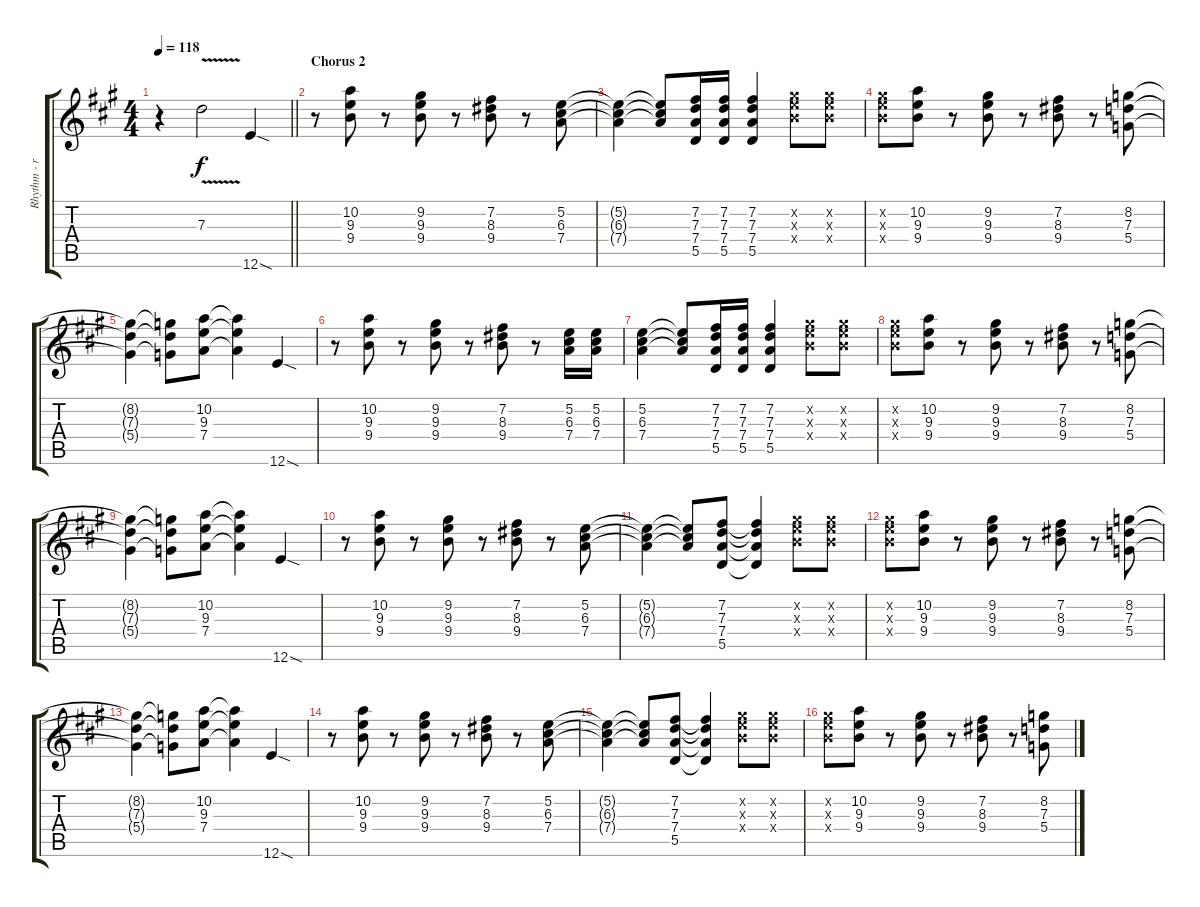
\track ("Rhythm - right" "Rhythm - r") {instrument distortionguitar}
\staff {score tabs}
\tuning (E4 B3 G3 D3 A2 E2) {hide}
\ts (4 4)
\tempo 118
\clef g2
\barLineRight lightlight
\ks a
r.4{dy f} 7.3{v}.2 12.6{sod}.4 |
\section ("" "Chorus 2")
r.8 (10.2 9.3 9.4).8 r.8 (9.2 9.3 9.4).8 r.8 (7.2 8.3 9.4).8 r.8 (5.2 6.3 7.4).8 |
(5.2{t} 6.3{t} 7.4{t}).4 (5.2{t} 6.3{t} 7.4{t}).8 (7.2 7.3 7.4 5.5).16 (7.2 7.3 7.4 5.5).16 (7.2 7.3 7.4 5.5).4 (9.2{x} 9.3{x} 9.4{x}).8 (9.2{x} 9.3{x} 9.4{x}).8 |
(9.2{x} 9.3{x} 9.4{x}).8 (10.2 9.3 9.4).8 r.8 (9.2 9.3 9.4).8 r.8 (7.2 8.3 9.4).8 r.8 (8.2 7.3 5.4).8 |
(8.2{t} 7.3{t} 5.4{t}).4 (8.2{t} 7.3{t} 5.4{t}).8 (10.2 9.3 7.4).8 (10.2{t} 9.3{t} 7.4{t}).4 12.6{sod}.4 |
r.8 (10.2 9.3 9.4).8 r.8 (9.2 9.3 9.4).8 r.8 (7.2 8.3 9.4).8 r.8 (5.2 6.3 7.4).16 (5.2 6.3 7.4).16 |
(5.2 6.3 7.4).4 (5.2{t} 6.3{t} 7.4{t}).8 (7.2 7.3 7.4 5.5).16 (7.2 7.3 7.4 5.5).16 (7.2 7.3 7.4 5.5).4 (9.2{x} 9.3{x} 9.4{x}).8 (9.2{x} 9.3{x} 9.4{x}).8 |
(9.2{x} 9.3{x} 9.4{x}).8 (10.2 9.3 9.4).8 r.8 (9.2 9.3 9.4).8 r.8 (7.2 8.3 9.4).8 r.8 (8.2 7.3 5.4).8 |
(8.2{t} 7.3{t} 5.4{t}).4 (8.2{t} 7.3{t} 5.4{t}).8 (10.2 9.3 7.4).8 (10.2{t} 9.3{t} 7.4{t}).4 12.6{sod}.4 |
r.8 (10.2 9.3 9.4).8 r.8 (9.2 9.3 9.4).8 r.8 (7.2 8.3 9.4).8 r.8 (5.2 6.3 7.4).8 |
(5.2{t} 6.3{t} 7.4{t}).4 (5.2{t} 6.3{t} 7.4{t}).8 (7.2 7.3 7.4 5.5).8 (7.2{t} 7.3{t} 7.4{t} 5.5{t}).4 (9.2{x} 9.3{x} 9.4{x}).8 (9.2{x} 9.3{x} 9.4{x}).8 |
(9.2{x} 9.3{x} 9.4{x}).8 (10.2 9.3 9.4).8 r.8 (9.2 9.3 9.4).8 r.8 (7.2 8.3 9.4).8 r.8 (8.2 7.3 5.4).8 |
(8.2{t} 7.3{t} 5.4{t}).4 (8.2{t} 7.3{t} 5.4{t}).8 (10.2 9.3 7.4).8 (10.2{t} 9.3{t} 7.4{t}).4 12.6{sod}.4 |
r.8 (10.2 9.3 9.4).8 r.8 (9.2 9.3 9.4).8 r.8 (7.2 8.3 9.4).8 r.8 (5.2 6.3 7.4).8 |
(5.2{t} 6.3{t} 7.4{t}).4 (5.2{t} 6.3{t} 7.4{t}).8 (7.2 7.3 7.4 5.5).8 (7.2{t} 7.3{t} 7.4{t} 5.5{t}).4 (9.2{x} 9.3{x} 9.4{x}).8 (9.2{x} 9.3{x} 9.4{x}).8 |
(9.2{x} 9.3{x} 9.4{x}).8 (10.2 9.3 9.4).8 r.8 (9.2 9.3 9.4).8 r.8 (7.2 8.3 9.4).8 r.8 (8.2 7.3 5.4).8
